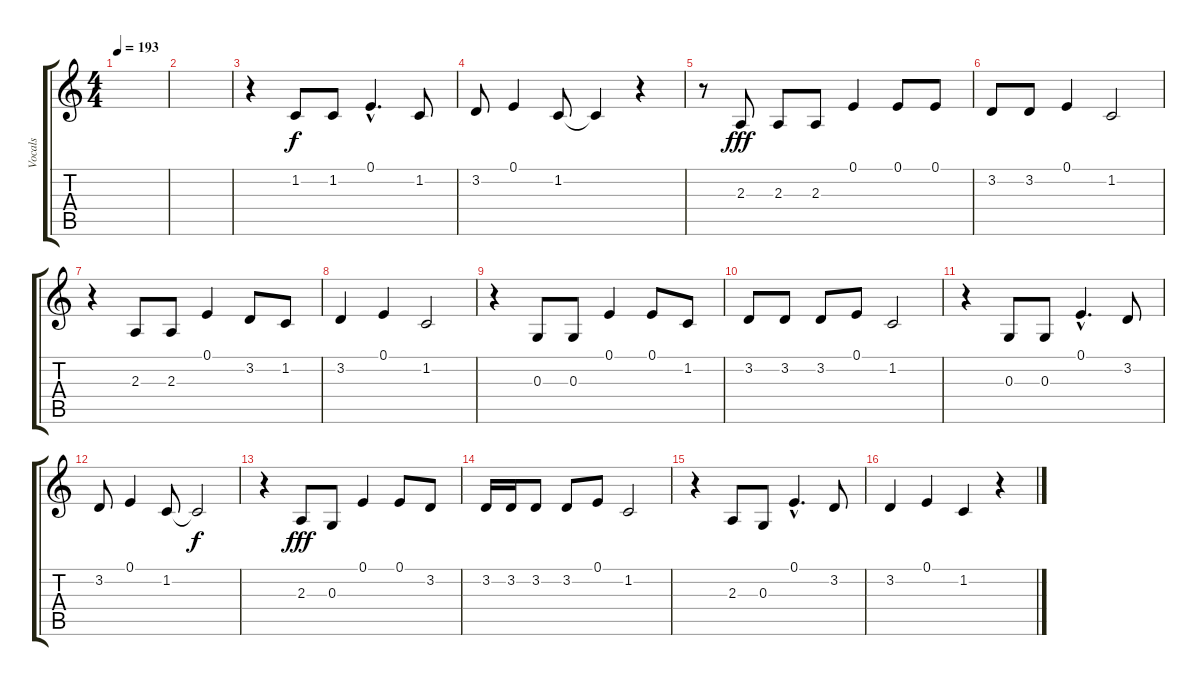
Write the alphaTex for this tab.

\track ("Vocals" "Vocals") {instrument trumpet}
\staff {score tabs}
\tuning (E4 B3 G3 D3 A2 E2) {hide}
\ts (4 4)
\tempo 193
\clef g2
\ks c
|
|
r.4 1.2.8 1.2.8 0.1{hac}.4{d} 1.2.8 |
3.2.8 0.1.4 1.2.8 1.2{t}.4{dy f} r.4 |
r.8 2.3.8{dy fff} 2.3.8 2.3.8 0.1.4 0.1.8 0.1.8 |
3.2.8 3.2.8 0.1.4 1.2.2 |
r.4 2.3.8 2.3.8 0.1.4 3.2.8 1.2.8 |
3.2.4 0.1.4 1.2.2 |
r.4 0.3.8 0.3.8 0.1.4 0.1.8 1.2.8 |
3.2.8 3.2.8 3.2.8 0.1.8 1.2.2 |
r.4 0.3.8 0.3.8 0.1{hac}.4{d} 3.2.8 |
3.2.8 0.1.4 1.2.8 1.2{t}.2{dy f} |
r.4 2.3.8{dy fff} 0.3.8 0.1.4 0.1.8 3.2.8 |
3.2.16 3.2.16 3.2.8 3.2.8 0.1.8 1.2.2 |
r.4 2.3.8 0.3.8 0.1{hac}.4{d} 3.2.8 |
3.2.4 0.1.4 1.2.4 r.4
